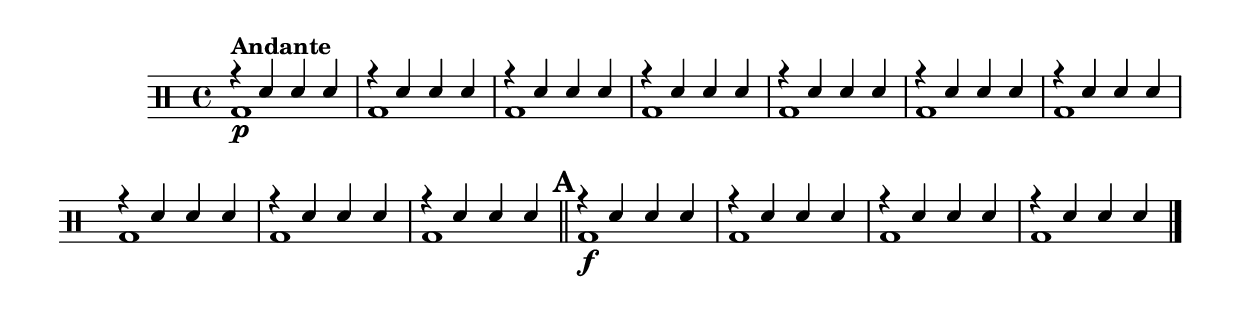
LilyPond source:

%-*- coding: utf-8 -*-

\version "2.10.00"

%\header {title = "escala de do "}

\drums {

%\override Staff.TimeSignature #'style = #'()
\time 4/4 
\override Score.BarNumber #'transparent = ##t
%\override Score.RehearsalMark #'font-family = #'
\override Score.RehearsalMark #'font-size = #2
%\set Score.markFormatter = #format-mark-numbers

\context DrumVoice = "1" { }
\context DrumVoice = "2" { }

<<
{

r4^\markup {\bold Andante} sn sn sn 
r4 sn sn sn 
r4 sn sn sn 
r4 sn sn sn 
r4 sn sn sn 

r4 sn sn sn 
r4 sn sn sn 
r4 sn sn sn 
r4 sn sn sn 
r4 sn sn sn

\mark \default
\bar "||"

r4 sn sn sn 
r4 sn sn sn 
r4 sn sn sn 
r4 sn sn sn

\bar "|."
  
}
\\{

bd1\p bd1 bd1 bd1 bd1
bd1 bd1 bd1 bd1 bd1

bd1\f bd1 bd1 bd1

}
>>


}


